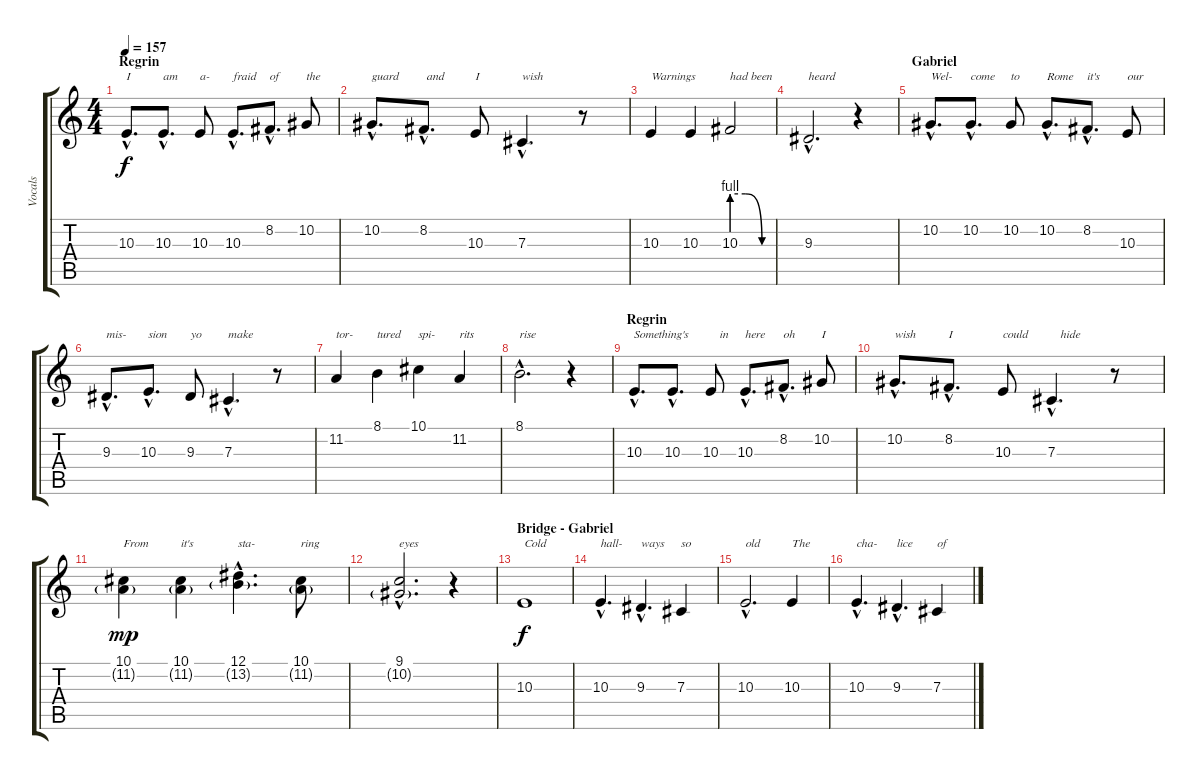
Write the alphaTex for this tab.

\track ("Vocals" "Vocals") {instrument choiraahs}
\staff {score tabs}
\tuning (Eb4 Bb3 Gb3 Db3 Ab2 Eb2) {hide}
\ts (4 4)
\section ("" "Regrin")
\tempo 157
\clef g2
\ks c
10.3{hac}.8{d txt "I" dy f} 10.3{hac}.8{d txt "am"} 10.3.8{txt "a-"} 10.3{hac}.8{d txt "fraid"} 8.2{hac}.8{d txt "of"} 10.2.8{txt "the"} |
10.2{hac}.8{d txt "guard"} 8.2{hac}.8{d txt " and"} 10.3.8{txt "I"} 7.3{hac}.4{d txt "wish"} r.8 |
10.3.4{txt "Warnings"} 10.3.4 10.3{be (custom 0 4 20 4 45 0 60 0)}.2{txt "had been"} |
9.3{hac}.2{d txt "heard"} r.4 |
\section ("" "Gabriel")
10.2{hac}.8{d txt "Wel-"} 10.2{hac}.8{d txt "come"} 10.2.8{txt "to"} 10.2{hac}.8{d txt "Rome"} 8.2{hac}.8{d txt "it's"} 10.3.8{txt "our"} |
9.3{hac}.8{d txt "mis-"} 10.3{hac}.8{d txt "sion"} 9.3.8{txt "yo"} 7.3{hac}.4{d txt "make"} r.8 |
11.2.4{txt "tor-"} 8.1.4{txt "tured"} 10.1.4{txt "spi-"} 11.2.4{txt "rits"} |
8.1{hac}.2{d txt "rise"} r.4 |
\section ("" "Regrin")
10.3{hac}.8{d txt "Something's"} 10.3{hac}.8{d} 10.3.8{txt "   in"} 10.3{hac}.8{d txt "here"} 8.2{hac}.8{d txt "oh"} 10.2.8{txt "I"} |
10.2{hac}.8{d txt "wish"} 8.2{hac}.8{d txt "I"} 10.3.8{txt "could"} 7.3{hac}.4{d txt "   hide"} r.8 |
(10.1 11.2{g}).4{txt "From" dy mp} (10.1 11.2{g}).4{txt "it's"} (12.1{hac} 13.2{g hac}).4{d txt "sta-"} (10.1 11.2{g}).8{txt "ring"} |
(9.1{hac} 10.2{g hac}).2{d txt "eyes"} r.4 |
\section ("" "Bridge - Gabriel")
10.3.1{txt "Cold" dy f} |
10.3{hac}.4{d txt "hall-"} 9.3{hac}.4{d txt "ways"} 7.3.4{txt "so"} |
10.3{hac}.2{d txt "old"} 10.3.4{txt "The"} |
10.3{hac}.4{d txt "cha-"} 9.3{hac}.4{d txt "lice"} 7.3.4{txt "of"}
